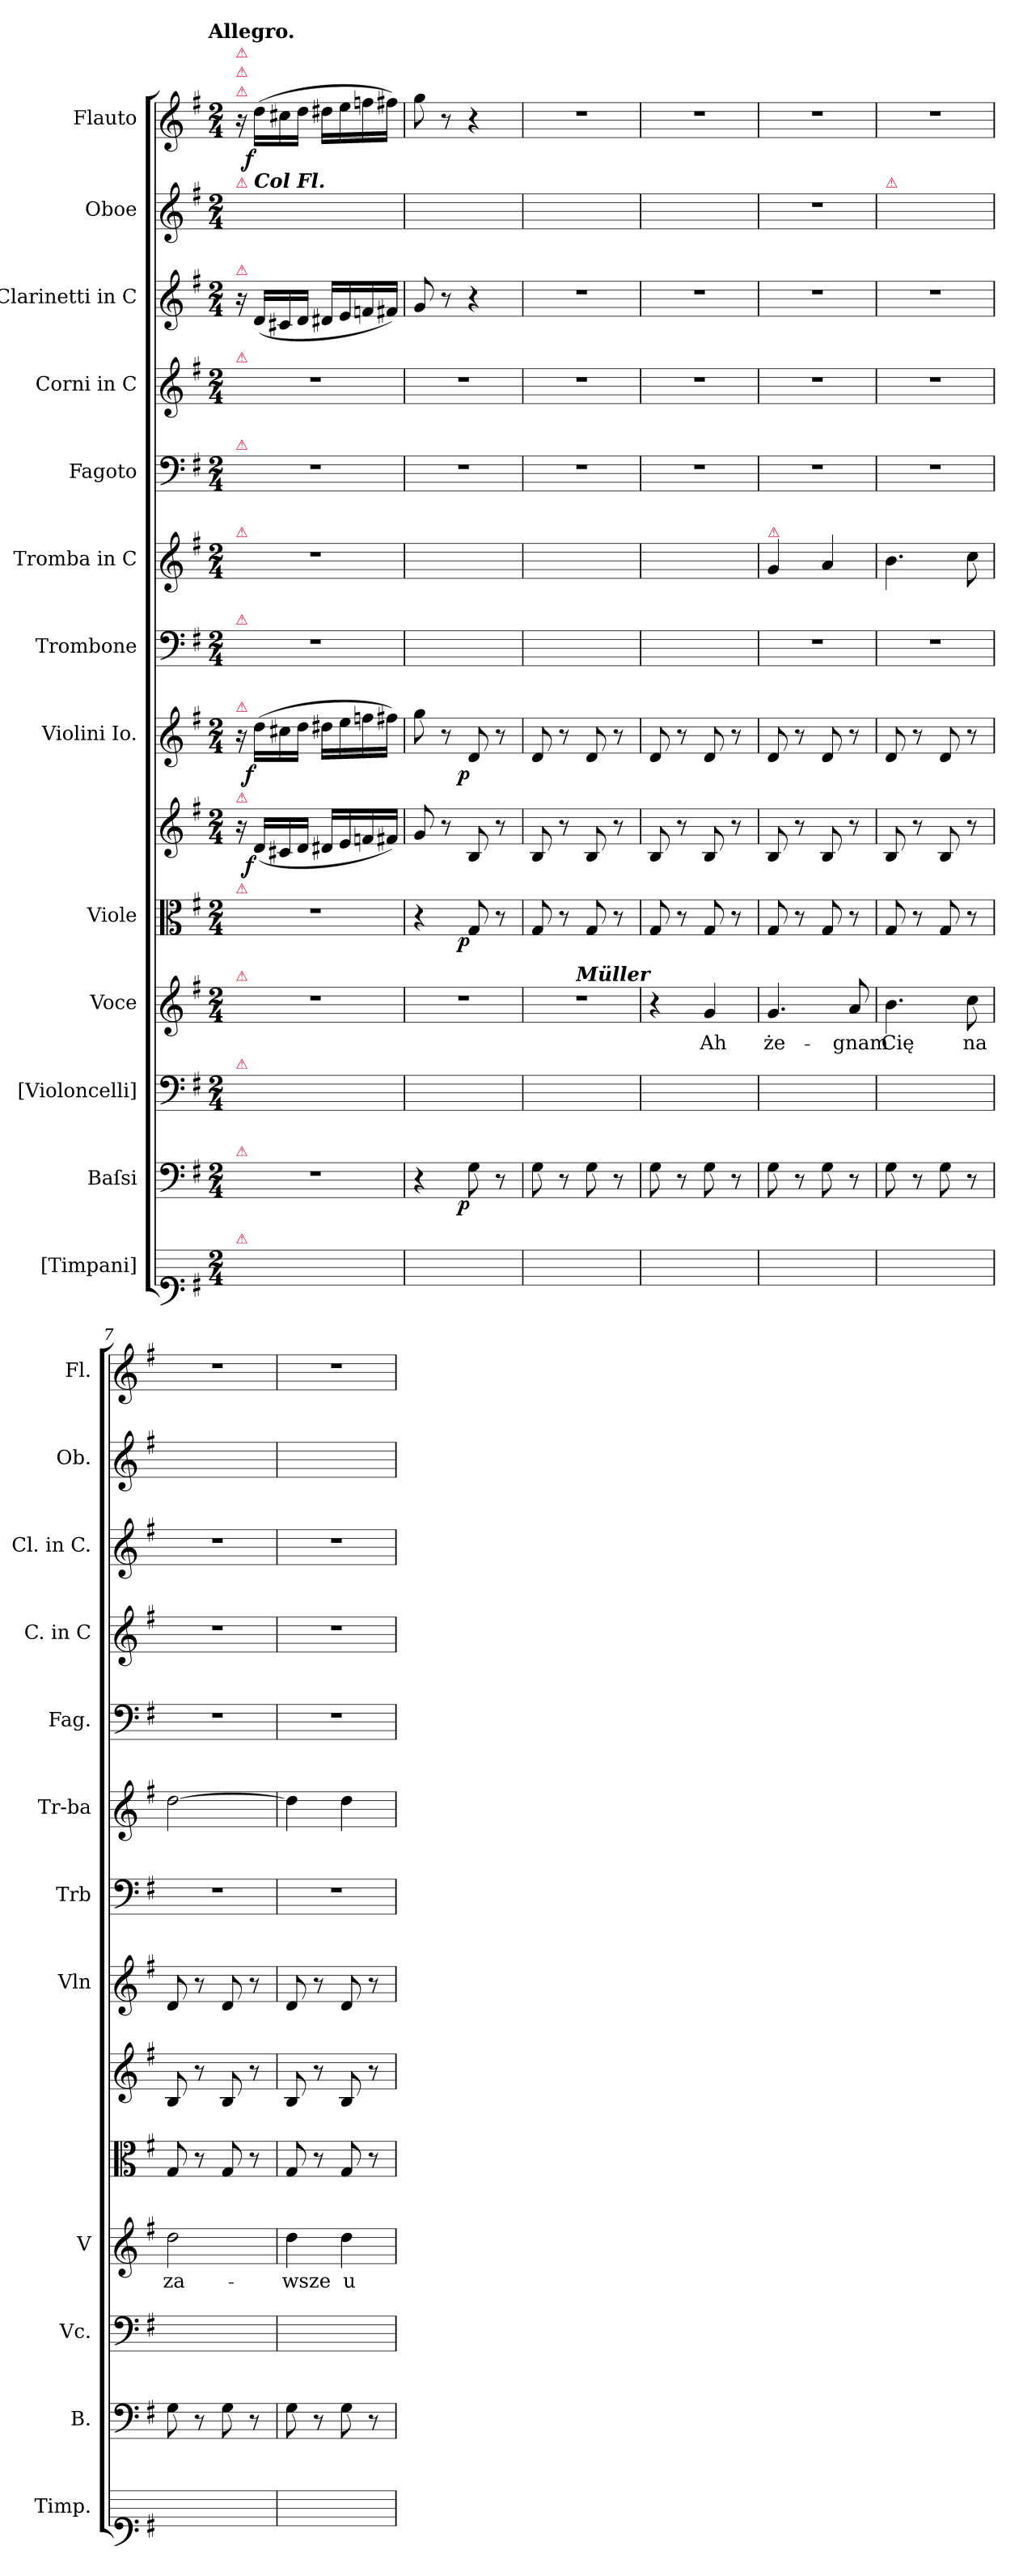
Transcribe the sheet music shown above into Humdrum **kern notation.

**kern	**kern	**dynam	**kern	**kern	**text	**kern	**dynam	**kern	**dynam	**kern	**dynam	**kern	**kern	**kern	**kern	**kern	**kern	**kern	**dynam
*part14	*part13	*part13	*part12	*part11	*part11	*part10	*part10	*part9	*part9	*part8	*part8	*part7	*part6	*part5	*part4	*part3	*part2	*part1	*part1
*staff14	*staff13	*staff13	*staff12	*staff11	*staff11	*staff10	*staff10	*staff9	*staff9	*staff8	*staff8	*staff7	*staff6	*staff5	*staff4	*staff3	*staff2	*staff1	*staff1
*I"[Timpani]	*I"Baſsi	*	*I"[Violoncelli]	*I"Voce	*	*I"Viole	*	*	*	*I"Violini Io.	*	*I"Trombone	*I"Tromba in C	*I"Fagoto	*I"Corni in C	*I"Clarinetti in C	*I"Oboe	*I"Flauto	*
*I'Timp.	*I'B.	*	*I'Vc.	*I'V	*	*	*	*	*	*I'Vln	*	*I'Trb	*I'Tr-ba	*I'Fag.	*I'C. in C	*I'Cl. in C.	*I'Ob.	*I'Fl.	*
*clefF1	*clefF4	*	*clefF4	*clefG2	*	*clefC3	*	*clefG2	*	*clefG2	*	*clefF4	*clefG2	*clefF4	*clefG2	*clefG2	*clefG2	*clefG2	*
*k[f#]	*k[f#]	*	*k[f#]	*k[f#]	*	*k[f#]	*	*k[f#]	*	*k[f#]	*	*k[f#]	*k[f#]	*k[f#]	*k[f#]	*k[f#]	*k[f#]	*k[f#]	*
!!LO:TX:omd:t=Allegro.
*M2/4	*M2/4	*	*M2/4	*M2/4	*	*M2/4	*	*M2/4	*	*M2/4	*	*M2/4	*M2/4	*M2/4	*M2/4	*M2/4	*M2/4	*M2/4	*
=1	=1	=1	=1	=1	=1	=1	=1	=1	=1	=1	=1	=1	=1	=1	=1	=1	=1	=1	=1
!	!	!	!	!	!	!	!	!	!	!	!	!	!	!	!	!	!	!LO:TX:a:color=crimson:t=⚠	!
!	!	!	!	!	!	!	!	!	!	!	!	!	!	!	!	!	!	!LO:TX:a:color=crimson:t=⚠	!
!	!	!	!	!	!	!	!	!	!	!	!	!	!	!	!	!	!	!LO:TX:a:Bi:color=crimson:t=⚠	!
!	!	!	!	!	!	!	!	!	!	!	!	!	!	!	!	!	!LO:TX:a:color=crimson:t=⚠	!	!
!	!	!	!	!	!	!	!	!	!	!	!	!	!	!	!	!LO:TX:a:color=crimson:t=⚠	!	!	!
!	!	!	!	!	!	!	!	!	!	!	!	!	!	!	!LO:TX:a:color=crimson:t=⚠	!	!	!	!
!	!	!	!	!	!	!	!	!	!	!	!	!	!	!LO:TX:a:color=crimson:t=⚠	!	!	!	!	!
!	!	!	!	!	!	!	!	!	!	!	!	!	!LO:TX:a:color=crimson:t=⚠	!	!	!	!	!	!
!	!	!	!	!	!	!	!	!	!	!	!	!LO:TX:a:color=crimson:t=⚠	!	!	!	!	!	!	!
!	!	!	!	!	!	!	!	!	!	!LO:TX:a:color=crimson:t=⚠	!	!	!	!	!	!	!	!	!
!	!	!	!	!	!	!	!	!LO:TX:a:color=crimson:t=⚠	!	!	!	!	!	!	!	!	!	!	!
!	!	!	!	!	!	!LO:TX:a:color=crimson:t=⚠	!	!	!	!	!	!	!	!	!	!	!	!	!
!	!	!	!	!LO:TX:a:color=crimson:t=⚠	!	!	!	!	!	!	!	!	!	!	!	!	!	!	!
!	!	!	!LO:TX:a:color=crimson:t=⚠	!	!	!	!	!	!	!	!	!	!	!	!	!	!	!	!
!	!LO:TX:a:color=crimson:t=⚠	!	!	!	!	!	!	!	!	!	!	!	!	!	!	!	!	!	!
!LO:TX:a:color=crimson:t=⚠	!	!	!	!	!	!	!	!	!	!	!	!	!	!	!	!	!	!	!
2ryy	2r	.	2ryy	2r	.	2r	.	16r	.	16r	.	2r	2r	2r	2r	16r	16ryy	16r	.
!	!	!	!	!	!	!	!	!	!	!	!	!	!	!	!	!	!LO:TX:a:Bi:t=Col Fl.	!	!
!	!	!	!	!	!	!	!	!	!LO:DY:b:rj	!	!LO:DY:b:rj	!	!	!	!	!	!	!	!LO:DY:b:rj
.	.	.	.	.	.	.	.	(<16d/LL	f	(>16dd\LL	f	.	.	.	.	(<16d/LL	(>16dd\LLyy	(>16dd\LL	f
.	.	.	.	.	.	.	.	16c#X/	.	16cc#X\	.	.	.	.	.	16c#X/	16cc#X\yy	16cc#X\	.
.	.	.	.	.	.	.	.	16d/JJ	.	16dd\JJ	.	.	.	.	.	16d/JJ	16dd\JJyy	16dd\JJ	.
.	.	.	.	.	.	.	.	16d#X/LL	.	16dd#X\LL	.	.	.	.	.	16d#X/LL	16dd#X\LLyy	16dd#X\LL	.
.	.	.	.	.	.	.	.	16e/	.	16ee\	.	.	.	.	.	16e/	16ee\yy	16ee\	.
.	.	.	.	.	.	.	.	16fn/	.	16ffn\	.	.	.	.	.	16fn/	16ffn\yy	16ffn\	.
.	.	.	.	.	.	.	.	16f#X/JJ)	.	16ff#X\JJ)	.	.	.	.	.	16f#X/JJ)	16ff#X\JJyy)	16ff#X\JJ)	.
=2	=2	=2	=2	=2	=2	=2	=2	=2	=2	=2	=2	=2	=2	=2	=2	=2	=2	=2	=2
2ryy	4r	.	2ryy	2r	.	4r	.	8g/	.	8gg\	.	2ryy	2ryy	2r	2r	8g/	8gg\yy	8gg\	.
.	.	.	.	.	.	.	.	8r	.	8r	.	.	.	.	.	8r	8ryy	8r	.
!	!	!LO:DY:b:rj	!	!	!	!	!LO:DY:b:rj	!	!	!	!LO:DY:b:rj	!	!	!	!	!	!	!	!
.	8G\	p	.	.	.	8G/	p	8B/	.	8d/	p	.	.	.	.	4r	4ryy	4r	.
.	8r	.	.	.	.	8r	.	8r	.	8r	.	.	.	.	.	.	.	.	.
=3	=3	=3	=3	=3	=3	=3	=3	=3	=3	=3	=3	=3	=3	=3	=3	=3	=3	=3	=3
2ryy	8G\	.	2ryy	2r	.	8G/	.	8B/	.	8d/	.	2ryy	2ryy	2r	2r	2r	2ryy	2r	.
.	8r	.	.	.	.	8r	.	8r	.	8r	.	.	.	.	.	.	.	.	.
.	8G\	.	.	.	.	8G/	.	8B/	.	8d/	.	.	.	.	.	.	.	.	.
.	8r	.	.	.	.	8r	.	8r	.	8r	.	.	.	.	.	.	.	.	.
=4	=4	=4	=4	=4	=4	=4	=4	=4	=4	=4	=4	=4	=4	=4	=4	=4	=4	=4	=4
!	!	!	!	!LO:TX:a:Bi:rj:t=Müller	!	!	!	!	!	!	!	!	!	!	!	!	!	!	!
2ryy	8G\	.	2ryy	4r	.	8G/	.	8B/	.	8d/	.	2ryy	2ryy	2r	2r	2r	2ryy	2r	.
.	8r	.	.	.	.	8r	.	8r	.	8r	.	.	.	.	.	.	.	.	.
.	8G\	.	.	4g/	Ah	8G/	.	8B/	.	8d/	.	.	.	.	.	.	.	.	.
.	8r	.	.	.	.	8r	.	8r	.	8r	.	.	.	.	.	.	.	.	.
=5	=5	=5	=5	=5	=5	=5	=5	=5	=5	=5	=5	=5	=5	=5	=5	=5	=5	=5	=5
!	!	!	!	!	!	!	!	!	!	!	!	!	!LO:TX:a:color=crimson:t=⚠	!	!	!	!	!	!
2ryy	8G\	.	2ryy	4.g/	że-	8G/	.	8B/	.	8d/	.	2r	4g/	2r	2r	2r	2r	2r	.
.	8r	.	.	.	.	8r	.	8r	.	8r	.	.	.	.	.	.	.	.	.
.	8G\	.	.	.	.	8G/	.	8B/	.	8d/	.	.	4a/	.	.	.	.	.	.
.	8r	.	.	8a/	-gnam	8r	.	8r	.	8r	.	.	.	.	.	.	.	.	.
=6	=6	=6	=6	=6	=6	=6	=6	=6	=6	=6	=6	=6	=6	=6	=6	=6	=6	=6	=6
!	!	!	!	!	!	!	!	!	!	!	!	!	!	!	!	!	!LO:TX:a:color=crimson:t=⚠	!	!
2ryy	8G\	.	2ryy	4.b\	Cię	8G/	.	8B/	.	8d/	.	2r	4.b\	2r	2r	2r	2ryy	2r	.
.	8r	.	.	.	.	8r	.	8r	.	8r	.	.	.	.	.	.	.	.	.
.	8G\	.	.	.	.	8G/	.	8B/	.	8d/	.	.	.	.	.	.	.	.	.
.	8r	.	.	8cc\	na	8r	.	8r	.	8r	.	.	8cc\	.	.	.	.	.	.
=7	=7	=7	=7	=7	=7	=7	=7	=7	=7	=7	=7	=7	=7	=7	=7	=7	=7	=7	=7
2ryy	8G\	.	2ryy	2dd\	za-	8G/	.	8B/	.	8d/	.	2r	[2dd\	2r	2r	2r	2ryy	2r	.
.	8r	.	.	.	.	8r	.	8r	.	8r	.	.	.	.	.	.	.	.	.
.	8G\	.	.	.	.	8G/	.	8B/	.	8d/	.	.	.	.	.	.	.	.	.
.	8r	.	.	.	.	8r	.	8r	.	8r	.	.	.	.	.	.	.	.	.
=8	=8	=8	=8	=8	=8	=8	=8	=8	=8	=8	=8	=8	=8	=8	=8	=8	=8	=8	=8
2ryy	8G\	.	2ryy	4dd\	-wsze	8G/	.	8B/	.	8d/	.	2r	4dd\]	2r	2r	2r	2ryy	2r	.
.	8r	.	.	.	.	8r	.	8r	.	8r	.	.	.	.	.	.	.	.	.
.	8G\	.	.	4dd\	u-	8G/	.	8B/	.	8d/	.	.	4dd\	.	.	.	.	.	.
.	8r	.	.	.	.	8r	.	8r	.	8r	.	.	.	.	.	.	.	.	.
=	=	=	=	=	=	=	=	=	=	=	=	=	=	=	=	=	=	=	=
*-	*-	*-	*-	*-	*-	*-	*-	*-	*-	*-	*-	*-	*-	*-	*-	*-	*-	*-	*-
